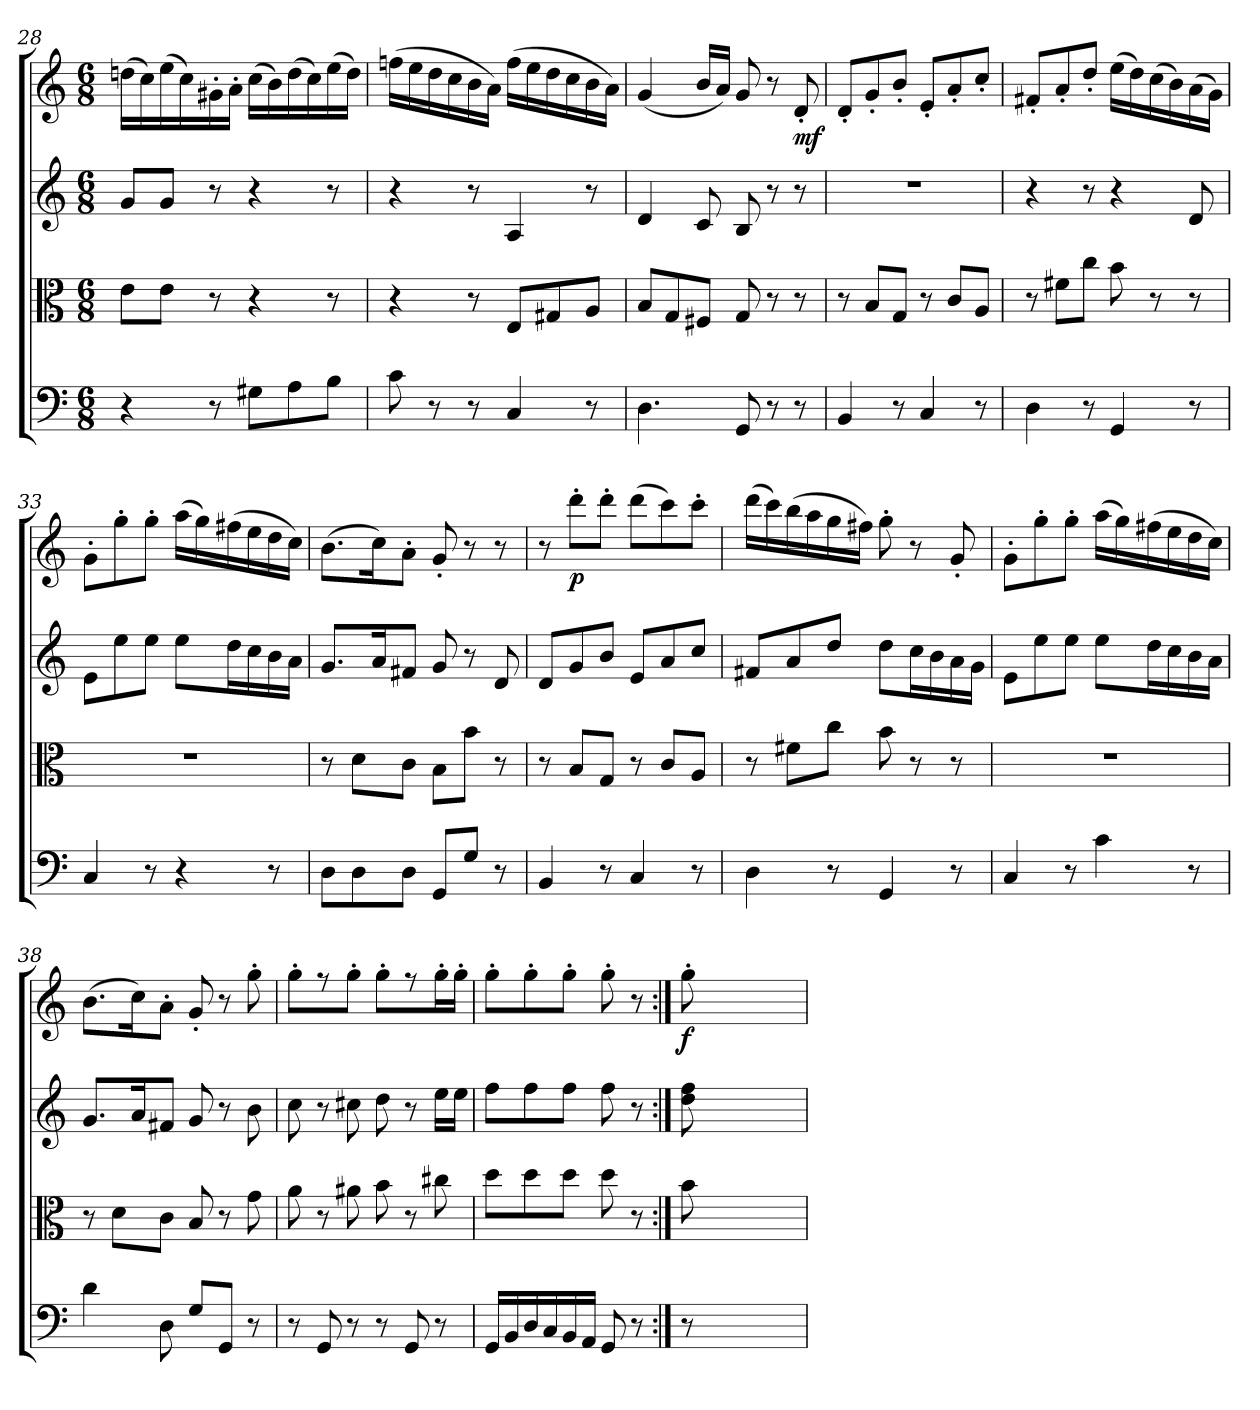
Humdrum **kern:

**kern	**kern	**kern	**kern	**dynam
*part4	*part3	*part2	*part1	*part1
*staff4	*staff3	*staff2	*staff1	*staff1
*clefF4	*clefC3	*clefG2	*clefG2	*
*k[]	*k[]	*k[]	*k[]	*
*C:	*C:	*C:	*C:	*
*M6/8	*M6/8	*M6/8	*M6/8	*
=28	=28	=28	=28	=28
4r	8e\L	8g/L	(16ddn\LL	.
.	.	.	16cc\)	.
.	8e\J	8g/J	(16ee\	.
.	.	.	16cc\)	.
8r	8r	8r	16g#X'\	.
.	.	.	16a'\JJ	.
8G#X\L	4r	4r	(16cc\LL	.
.	.	.	16b\)	.
8A\	.	.	(16dd\	.
.	.	.	16cc\)	.
8B\J	8r	8r	(16ee\	.
.	.	.	16dd\JJ)	.
=29	=29	=29	=29	=29
8c\	4r	4r	(16ffn\LL	.
.	.	.	16ee\	.
8r	.	.	16dd\	.
.	.	.	16cc\	.
8r	8r	8r	16b\	.
.	.	.	16a\JJ)	.
4C/	8E/L	4A/	(16ff\LL	.
.	.	.	16ee\	.
.	8G#X/	.	16dd\	.
.	.	.	16cc\	.
8r	8A/J	8r	16b\	.
.	.	.	16a\JJ)	.
=30	=30	=30	=30	=30
4.D\	8B/L	4d/	(4g/	.
.	8G/	.	.	.
.	8F#X/J	8c/	16b/LL	.
.	.	.	16a/JJ)	.
8GG/	8G/	8B/	8g/	.
8r	8r	8r	8r	.
8r	8r	8r	8d'/	mf
=31	=31	=31	=31	=31
4BB/	8r	2.r	8d'/L	.
.	8B/L	.	8g'/	.
8r	8G/J	.	8b'/J	.
4C/	8r	.	8e'/L	.
.	8c/L	.	8a'/	.
8r	8A/J	.	8cc'/J	.
=32	=32	=32	=32	=32
4D\	8r	4r	8f#X'/L	.
.	8f#X\L	.	8a'/	.
8r	8cc\J	8r	8dd'/J	.
4GG/	8b\	4r	(16ee\LL	.
.	.	.	16dd\)	.
.	8r	.	(16cc\	.
.	.	.	16b\)	.
8r	8r	8d/	(16a\	.
.	.	.	16g\JJ)	.
=33	=33	=33	=33	=33
4C/	2.r	8e\L	8g'\L	.
.	.	8ee\	8gg'\	.
8r	.	8ee\J	8gg'\J	.
4r	.	8ee\L	(16aa\LL	.
.	.	.	16gg\)	.
.	.	16dd\L	(16ff#X\	.
.	.	16cc\	16ee\	.
8r	.	16b\	16dd\	.
.	.	16a\JJ	16cc\JJ)	.
=34	=34	=34	=34	=34
8D\L	8r	8.g/L	(8.b\L	.
8D\	8d\L	.	.	.
.	.	16a/K	16cc\K)	.
8D\J	8c\J	8f#X/J	8a'\J	.
8GG/L	8B\L	8g/	8g'/	.
8G/J	8b\J	8r	8r	.
8r	8r	8d/	8r	.
=35	=35	=35	=35	=35
4BB/	8r	8d/L	8r	.
.	8B/L	8g/	8ddd'\L	p
8r	8G/J	8b/J	8ddd'\J	.
4C/	8r	8e/L	(8ddd\L	.
.	8c/L	8a/	8ccc\)	.
8r	8A/J	8cc/J	8ccc'\J	.
=36	=36	=36	=36	=36
4D\	8r	8f#X/L	(16ddd\LL	.
.	.	.	16ccc\)	.
.	8f#X\L	8a/	(16bb\	.
.	.	.	16aa\	.
8r	8cc\J	8dd/J	16gg\	.
.	.	.	16ff#X\JJ)	.
4GG/	8b\	8dd\L	8gg'\	.
.	8r	16cc\L	8r	.
.	.	16b\	.	.
8r	8r	16a\	8g'/	.
.	.	16g\JJ	.	.
=37	=37	=37	=37	=37
4C/	2.r	8e\L	8g'\L	.
.	.	8ee\	8gg'\	.
8r	.	8ee\J	8gg'\J	.
4c\	.	8ee\L	(16aa\LL	.
.	.	.	16gg\)	.
.	.	16dd\L	(16ff#X\	.
.	.	16cc\	16ee\	.
8r	.	16b\	16dd\	.
.	.	16a\JJ	16cc\JJ)	.
=38	=38	=38	=38	=38
4d\	8r	8.g/L	(8.b\L	.
.	8d\L	.	.	.
.	.	16a/K	16cc\K)	.
8D\	8c\J	8f#X/J	8a'\J	.
8G/L	8B/	8g/	8g'/	.
8GG/J	8r	8r	8r	.
8r	8g\	8b\	8gg'\	.
=39	=39	=39	=39	=39
8r	8a\	8cc\	8gg'\L	.
8GG/	8r	8r	8r	.
8r	8a#X\	8cc#X\	8gg'\J	.
8r	8b\	8dd\	8gg'\L	.
8GG/	8r	8r	8r	.
8r	8cc#X\	16ee\LL	16gg'\L	.
.	.	16ee\JJ	16gg'\JJ	.
=40	=40	=40	=40	=40
16GG/LL	8dd\L	8ff\L	8gg'\L	.
16BB/	.	.	.	.
16D/	8dd\	8ff\	8gg'\	.
16C/	.	.	.	.
16BB/	8dd\J	8ff\J	8gg'\J	.
16AA/JJ	.	.	.	.
8GG/	8dd\	8ff\	8gg'\	.
8r	8r	8r	8r	.
=:|!	=:|!	=:|!	=:|!	=:|!
8r	8b\	8dd\ 8ff\	8gg'\	f
2ryy	2ryy	2ryy	2ryy	.
8ryy	8ryy	8ryy	8ryy	.
=	=	=	=	=
*-	*-	*-	*-	*-
